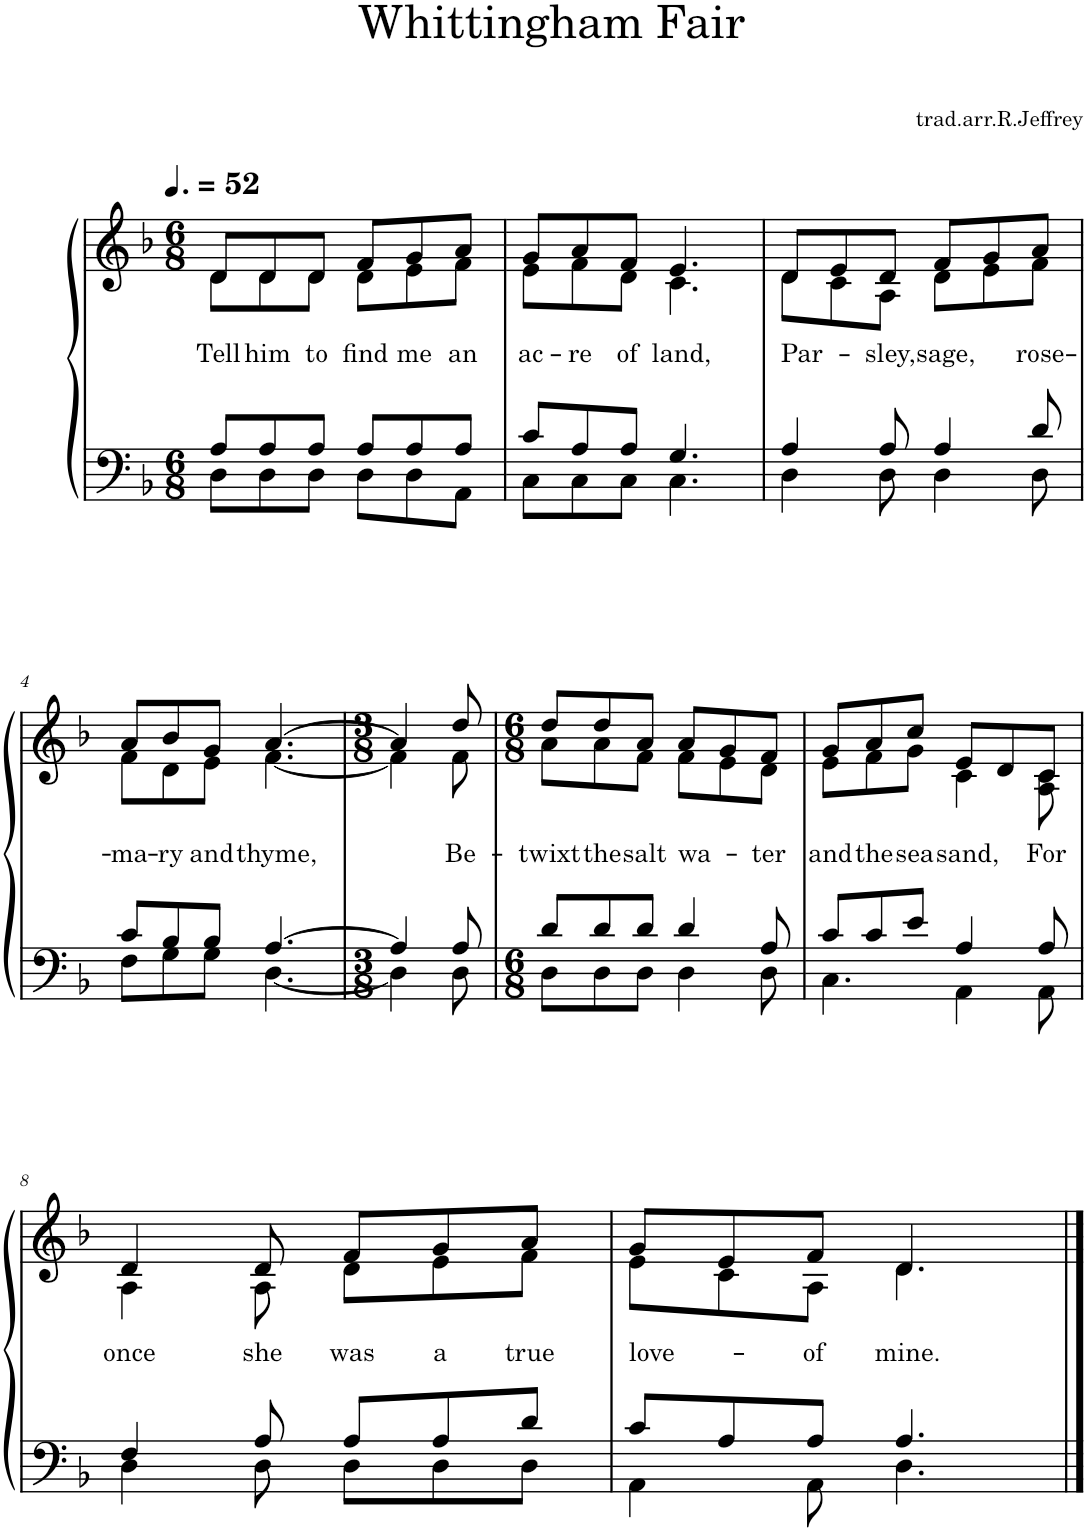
**kern	**kern	**text
*part1	*part1	*part1
*staff2	*staff1	*staff1
*I"Piano	*	*
*I'Pno.	*	*
*clefF4	*clefG2	*
*k[b-]	*k[b-]	*
*M6/8	*M6/8	*
*MM78	*MM78	*
=1	=1	=1
*^	*	*
!	!	!	!LO:LY:b
*	*	*^	*
8A/L	8D\L	8d/L	8d\L	Tell
!	!	!	!	!LO:LY:b
8A/	8D\	8d/	8d\	him
!	!	!	!	!LO:LY:b
8A/J	8D\J	8d/J	8d\J	to
!	!	!	!	!LO:LY:b
8A/L	8D\L	8f/L	8d\L	find
!	!	!	!	!LO:LY:b
8A/	8D\	8g/	8e\	me
!	!	!	!	!LO:LY:b
8A/J	8AA\J	8a/J	8f\J	an
=2	=2	=2	=2	=2
!	!	!	!	!LO:LY:b
8c/L	8C\L	8g/L	8e\L	ac-
!	!	!	!	!LO:LY:b
8A/	8C\	8a/	8f\	-re
!	!	!	!	!LO:LY:b
8A/J	8C\J	8f/J	8d\J	of
!	!	!	!	!LO:LY:b
4.G/	4.C\	4.e/	4.c\	land,
=3	=3	=3	=3	=3
!	!	!	!	!LO:LY:b
4A/	4D\	8d/L	8d\L	Par-
.	.	8e/	8c\	.
!	!	!	!	!LO:LY:b
8A/	8D\	8d/J	8A\J	-sley,
!	!	!	!	!LO:LY:b
4A/	4D\	8f/L	8d\L	sage,
.	.	8g/	8e\	.
!	!	!	!	!LO:LY:b
8d/	8D\	8a/J	8f\J	rose-
!!LO:LB:g=z	!!
=4	=4	=4	=4	=4
!	!	!	!	!LO:LY:b
8c/L	8F\L	8a/L	8f\L	-ma-
!	!	!	!	!LO:LY:b
8B-/	8G\	8b-/	8d\	-ry
!	!	!	!	!LO:LY:b
8B-/J	8G\J	8g/J	8e\J	and
!	!	!	!	!LO:LY:b
[4.A/	[4.D\	[4.a/	[4.f\	thyme,
=5	=5	=5	=5	=5
*M3/8	*	*M3/8	*	*
4A/]	4D\]	4a/]	4f\]	.
!	!	!	!	!LO:LY:b
8A/	8D\	8dd/	8f\	Be-
=6	=6	=6	=6	=6
*M6/8	*	*M6/8	*	*
!	!	!	!	!LO:LY:b
8d/L	8D\L	8dd/L	8a\L	-twixt
!	!	!	!	!LO:LY:b
8d/	8D\	8dd/	8a\	the
!	!	!	!	!LO:LY:b
8d/J	8D\J	8a/J	8f\J	salt
!	!	!	!	!LO:LY:b
4d/	4D\	8a/L	8f\L	wa-
.	.	8g/	8e\	.
!	!	!	!	!LO:LY:b
8A/	8D\	8f/J	8d\J	-ter
=7	=7	=7	=7	=7
!	!	!	!	!LO:LY:b
8c/L	4.C\	8g/L	8e\L	and
!	!	!	!	!LO:LY:b
8c/	.	8a/	8f\	the
!	!	!	!	!LO:LY:b
8e/J	.	8cc/J	8g\J	sea
!	!	!	!	!LO:LY:b
4A/	4AA\	8e/L	4c\	sand,
.	.	8d/	.	.
!	!	!	!	!LO:LY:b
8A/	8AA\	8c/J	8A\ 8c\	For
!!LO:LB:g=z	!!
=8	=8	=8	=8	=8
!	!	!	!	!LO:LY:b
4F/	4D\	4d/	4A\	once
!	!	!	!	!LO:LY:b
8A/	8D\	8d/	8A\	she
!	!	!	!	!LO:LY:b
8A/L	8D\L	8f/L	8d\L	was
!	!	!	!	!LO:LY:b
8A/	8D\	8g/	8e\	a
!	!	!	!	!LO:LY:b
8d/J	8D\J	8a/J	8f\J	true
=9	=9	=9	=9	=9
!	!	!	!	!LO:LY:b
8c/L	4AA\	8g/L	8e\L	love-
8A/	.	8e/	8c\	.
!	!	!	!	!LO:LY:b
8A/J	8AA\	8f/J	8A\J	-of
!	!	!	!	!LO:LY:b
4.A/	4.D\	4.d/	4.d\	mine.
*v	*v	*	*	*
*	*v	*v	*
==	==	==
*-	*-	*-
